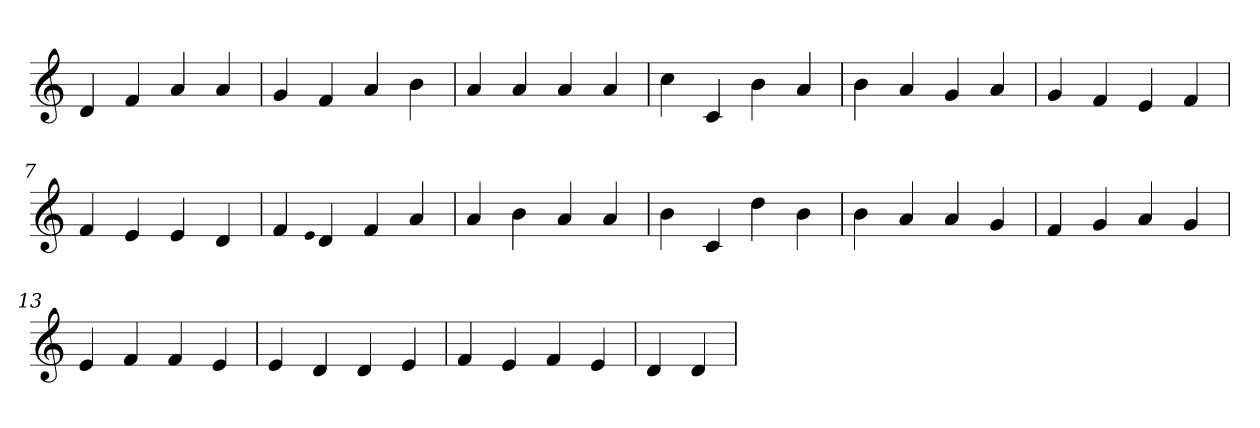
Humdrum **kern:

**kern
*part1
*staff1
*clefG2
=1
4d
4f
4a
4a
=2
4g
4f
4a
4b
=3
4a
4a
4a
4a
=4
4cc
4c
4b
4a
=5
4b
4a
4g
4a
=6
4g
4f
4e
4f
=7
4f
4e
4e
4d
=8
4f
qqe
4d
4f
4a
=9
4a
4b
4a
4a
=10
4b
4c
4dd
4b
=11
4b
4a
4a
4g
=12
4f
4g
4a
4g
=13
4e
4f
4f
4e
=14
4e
4d
4d
4e
=15
4f
4e
4f
4e
=16
4d
4d
=
*-
